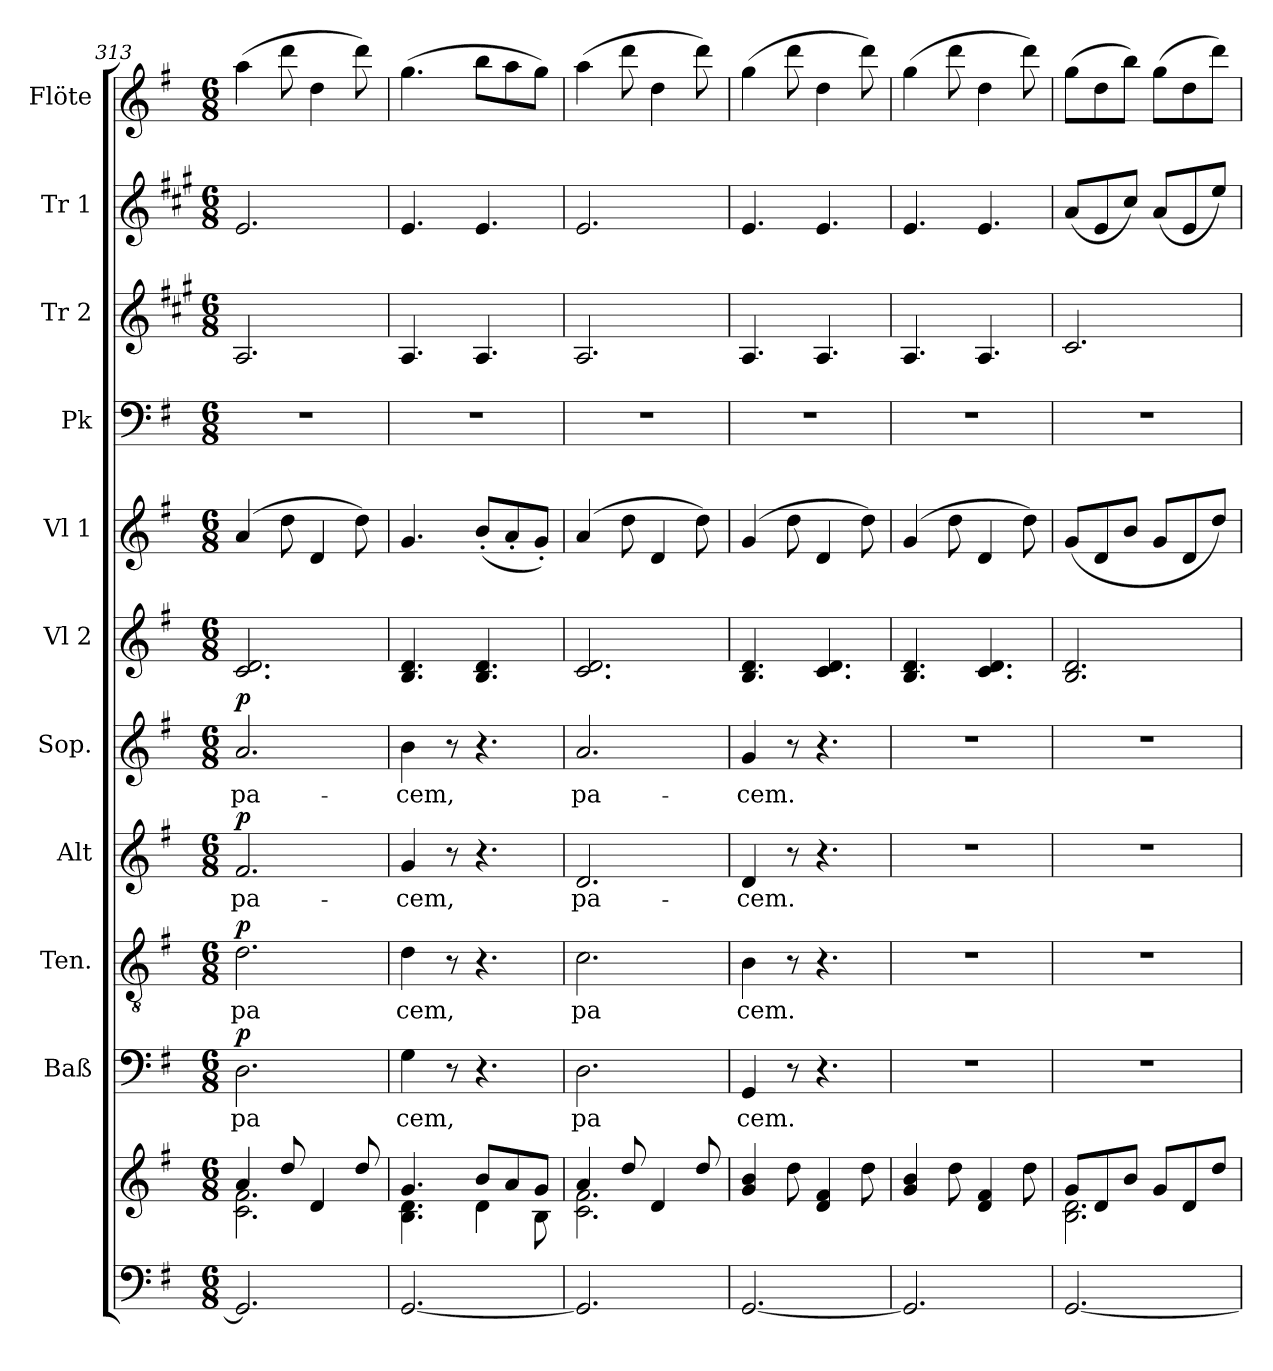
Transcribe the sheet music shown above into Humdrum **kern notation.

**kern	**kern	**kern	**text	**dynam	**kern	**text	**dynam	**kern	**text	**dynam	**kern	**text	**dynam	**kern	**kern	**kern	**kern	**kern	**kern
*part11	*part11	*part10	*part10	*part10	*part9	*part9	*part9	*part8	*part8	*part8	*part7	*part7	*part7	*part6	*part5	*part4	*part3	*part2	*part1
*staff12	*staff11	*staff10	*staff10	*staff10	*staff9	*staff9	*staff9	*staff8	*staff8	*staff8	*staff7	*staff7	*staff7	*staff6	*staff5	*staff4	*staff3	*staff2	*staff1
*	*	*I"Baß	*	*	*I"Ten.	*	*	*I"Alt	*	*	*I"Sop.	*	*	*I"Vl 2	*I"Vl 1	*I"Pk	*I"Tr 2	*I"Tr 1	*I"Flöte
*	*	*	*	*	*	*	*	*	*	*	*	*	*	*	*	*	*	*	*I'Fl
*clefF4	*clefG2	*clefF4	*	*	*clefGv2	*	*	*clefG2	*	*	*clefG2	*	*	*clefG2	*clefG2	*clefF4	*clefG2	*clefG2	*clefG2
*	*	*	*	*	*	*	*	*	*	*	*	*	*	*	*	*	*ITrd1c2	*ITrd1c2	*
*k[f#]	*k[f#]	*k[f#]	*	*	*k[f#]	*	*	*k[f#]	*	*	*k[f#]	*	*	*k[f#]	*k[f#]	*k[f#]	*k[f#]	*k[f#]	*k[f#]
*G:	*G:	*G:	*	*	*G:	*	*	*G:	*	*	*G:	*	*	*G:	*G:	*G:	*G:	*G:	*G:
*M6/8	*M6/8	*M6/8	*	*	*M6/8	*	*	*M6/8	*	*	*M6/8	*	*	*M6/8	*M6/8	*M6/8	*M6/8	*M6/8	*M6/8
=313	=313	=313	=313	=313	=313	=313	=313	=313	=313	=313	=313	=313	=313	=313	=313	=313	=313	=313	=313
*	*^	*	*	*	*	*	*	*	*	*	*	*	*	*	*	*	*	*	*
!	!	!	!	!LO:LY:b	!LO:DY:a	!	!LO:LY:b	!LO:DY:a	!	!LO:LY:b	!LO:DY:a	!	!LO:LY:b	!LO:DY:a	!	!	!	!	!	!
2.GG/]	4a/	2.c\ 2.f#\	2.D\	pa	p	2.d\	pa	p	2.f#/	pa-	p	2.a/	pa-	p	2.c/ 2.d/	(4a/	2.r	2.G/	2.d/	(>4aa\
.	8dd/	.	.	.	.	.	.	.	.	.	.	.	.	.	.	8dd\	.	.	.	8ddd\
.	4d/	.	.	.	.	.	.	.	.	.	.	.	.	.	.	4d/	.	.	.	4dd\
.	8dd/	.	.	.	.	.	.	.	.	.	.	.	.	.	.	8dd\)	.	.	.	8ddd\)
=314	=314	=314	=314	=314	=314	=314	=314	=314	=314	=314	=314	=314	=314	=314	=314	=314	=314	=314	=314	=314
!	!	!	!	!LO:LY:b	!	!	!LO:LY:b	!	!	!LO:LY:b	!	!	!LO:LY:b	!	!	!	!	!	!	!
[2.GG/	4.g/	4.B\ 4.d\	4G\	cem,	.	4d\	cem,	.	4g/	-cem,	.	4b\	-cem,	.	4.B/ 4.d/	4.g/	2.r	4.G/	4.d/	(>4.gg\
.	.	.	8r	.	.	8r	.	.	8r	.	.	8r	.	.	.	.	.	.	.	.
.	8b/L	4d\	4.r	.	.	4.r	.	.	4.r	.	.	4.r	.	.	4.B/ 4.d/	(<8b'</L	.	4.G/	4.d/	8bb\L
.	8a/	.	.	.	.	.	.	.	.	.	.	.	.	.	.	8a'</	.	.	.	8aa\
.	8g/J	8B\	.	.	.	.	.	.	.	.	.	.	.	.	.	8g'</J)	.	.	.	8gg\J)
=315	=315	=315	=315	=315	=315	=315	=315	=315	=315	=315	=315	=315	=315	=315	=315	=315	=315	=315	=315	=315
!	!	!	!	!LO:LY:b	!	!	!LO:LY:b	!	!	!LO:LY:b	!	!	!LO:LY:b	!	!	!	!	!	!	!
2.GG/]	4a/	2.c\ 2.f#\	2.D\	pa	.	2.c\	pa	.	2.d/	pa-	.	2.a/	pa-	.	2.c/ 2.d/	(4a/	2.r	2.G/	2.d/	(>4aa\
.	8dd/	.	.	.	.	.	.	.	.	.	.	.	.	.	.	8dd\	.	.	.	8ddd\
.	4d/	.	.	.	.	.	.	.	.	.	.	.	.	.	.	4d/	.	.	.	4dd\
.	8dd/	.	.	.	.	.	.	.	.	.	.	.	.	.	.	8dd\)	.	.	.	8ddd\)
*	*v	*v	*	*	*	*	*	*	*	*	*	*	*	*	*	*	*	*	*	*
=316	=316	=316	=316	=316	=316	=316	=316	=316	=316	=316	=316	=316	=316	=316	=316	=316	=316	=316	=316
!	!	!	!LO:LY:b	!	!	!LO:LY:b	!	!	!LO:LY:b	!	!	!LO:LY:b	!	!	!	!	!	!	!
[2.GG/	4g/ 4b/	4GG/	cem.	.	4B\	cem.	.	4d/	-cem.	.	4g/	-cem.	.	4.B/ 4.d/	(4g/	2.r	4.G/	4.d/	(>4gg\
.	8dd\	8r	.	.	8r	.	.	8r	.	.	8r	.	.	.	8dd\	.	.	.	8ddd\
.	4d/ 4f#/	4.r	.	.	4.r	.	.	4.r	.	.	4.r	.	.	4.c/ 4.d/	4d/	.	4.G/	4.d/	4dd\
.	8dd\	.	.	.	.	.	.	.	.	.	.	.	.	.	8dd\)	.	.	.	8ddd\)
!!LO:PB:g=z
=317	=317	=317	=317	=317	=317	=317	=317	=317	=317	=317	=317	=317	=317	=317	=317	=317	=317	=317	=317
2.GG/]	4g/ 4b/	2.r	.	.	2.r	.	.	2.r	.	.	2.r	.	.	4.B/ 4.d/	(4g/	2.r	4.G/	4.d/	(>4gg\
.	8dd\	.	.	.	.	.	.	.	.	.	.	.	.	.	8dd\	.	.	.	8ddd\
.	4d/ 4f#/	.	.	.	.	.	.	.	.	.	.	.	.	4.c/ 4.d/	4d/	.	4.G/	4.d/	4dd\
.	8dd\	.	.	.	.	.	.	.	.	.	.	.	.	.	8dd\)	.	.	.	8ddd\)
=318	=318	=318	=318	=318	=318	=318	=318	=318	=318	=318	=318	=318	=318	=318	=318	=318	=318	=318	=318
*	*^	*	*	*	*	*	*	*	*	*	*	*	*	*	*	*	*	*	*
[2.GG/	8g/L	2.B\ 2.d\	2.r	.	.	2.r	.	.	2.r	.	.	2.r	.	.	2.B/ 2.d/	(<8g/L	2.r	2.B/	(<8g/L	(>8gg\L
.	8d/	.	.	.	.	.	.	.	.	.	.	.	.	.	.	8d/	.	.	8d/	8dd\
.	8b/J	.	.	.	.	.	.	.	.	.	.	.	.	.	.	8b/J	.	.	8b/J)	8bb\J)
.	8g/L	.	.	.	.	.	.	.	.	.	.	.	.	.	.	8g/L	.	.	(<8g/L	(>8gg\L
.	8d/	.	.	.	.	.	.	.	.	.	.	.	.	.	.	8d/	.	.	8d/	8dd\
.	8dd/J	.	.	.	.	.	.	.	.	.	.	.	.	.	.	8dd/J)	.	.	8dd/J)	8ddd\J)
*	*v	*v	*	*	*	*	*	*	*	*	*	*	*	*	*	*	*	*	*	*
=	=	=	=	=	=	=	=	=	=	=	=	=	=	=	=	=	=	=	=
*-	*-	*-	*-	*-	*-	*-	*-	*-	*-	*-	*-	*-	*-	*-	*-	*-	*-	*-	*-
